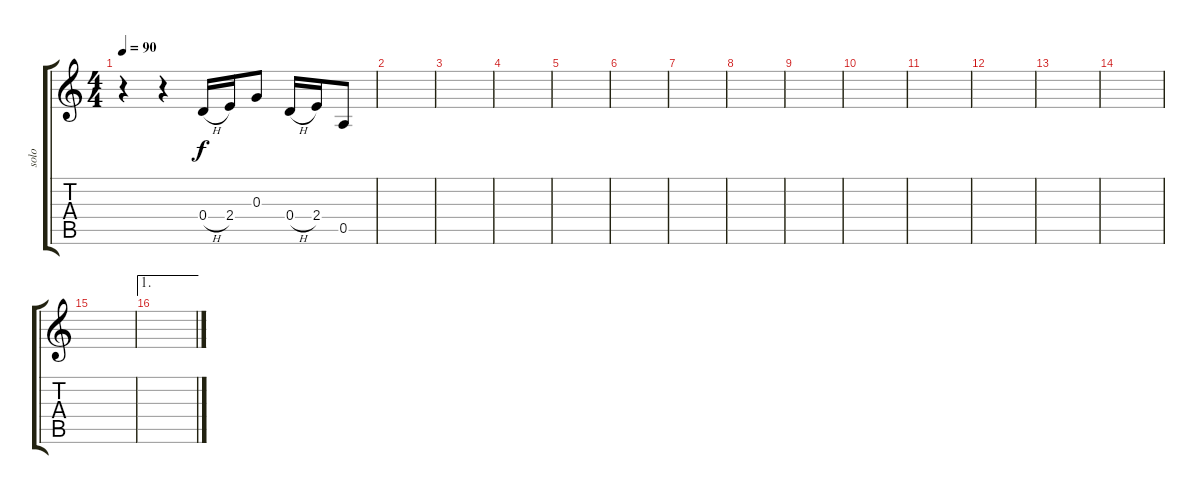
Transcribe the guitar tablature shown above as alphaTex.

\track ("solo" "solo") {instrument acousticguitarsteel}
\staff {score tabs}
\tuning (E4 B3 G3 D3 A2 E2) {hide}
\ts (4 4)
\tempo 90
\clef g2
\ks c
r.4{dy f} r.4 0.4{h}.16 2.4.16 0.3.8 0.4{h}.16 2.4.16 0.5.8 |
|
|
|
|
|
|
|
|
|
|
|
|
|
|
\ae 1
